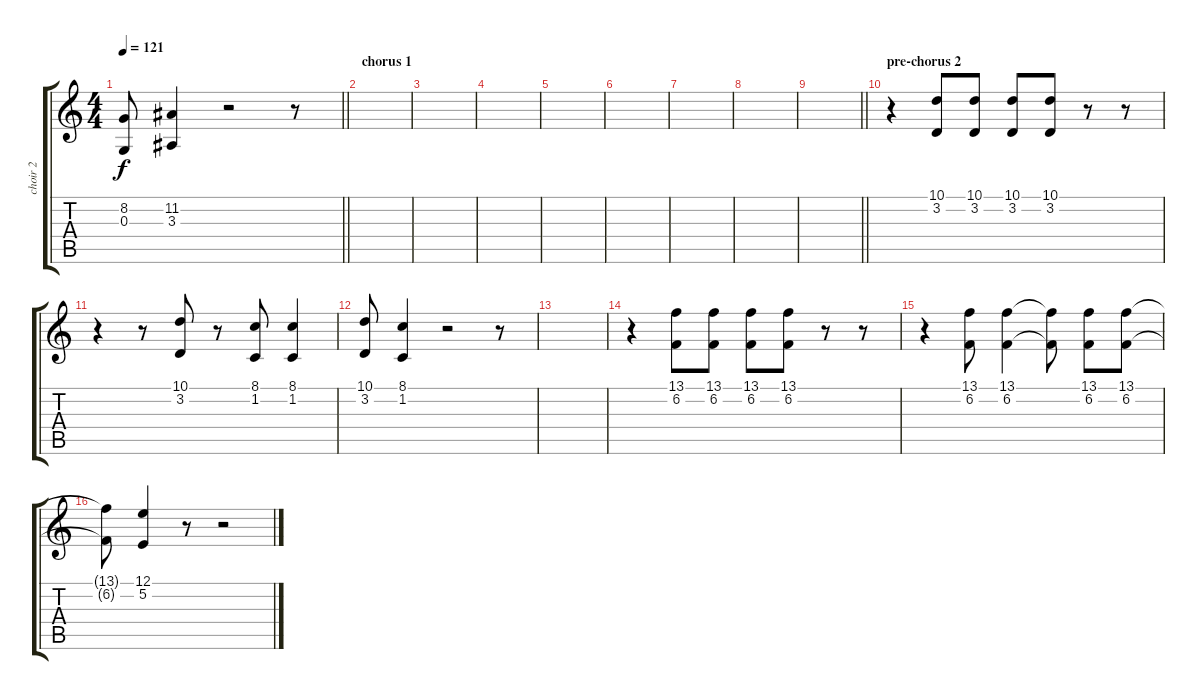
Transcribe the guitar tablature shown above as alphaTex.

\track ("choir 2" "choir 2") {instrument synthbrass1}
\staff {score tabs}
\tuning (E4 B3 G3 D3 A2 E2) {hide}
\ts (4 4)
\tempo 121
\clef g2
\barLineRight lightlight
\ks c
(8.2 0.3).8{dy f} (11.2 3.3).4 r.2 r.8 |
\section ("" "chorus 1")
|
|
|
|
|
|
|
\barLineRight lightlight
|
\section ("" "pre-chorus 2")
r.4 (10.1 3.2).8 (10.1 3.2).8 (10.1 3.2).8 (10.1 3.2).8 r.8 r.8 |
r.4 r.8 (10.1 3.2).8 r.8 (8.1 1.2).8 (8.1 1.2).4 |
(10.1 3.2).8 (8.1 1.2).4 r.2 r.8 |
|
r.4 (13.1 6.2).8 (13.1 6.2).8 (13.1 6.2).8 (13.1 6.2).8 r.8 r.8 |
r.4 (13.1 6.2).8 (13.1 6.2).4 (13.1{t} 6.2{t}).8 (13.1 6.2).8 (13.1 6.2).8 |
(13.1{t} 6.2{t}).8 (12.1 5.2).4 r.8 r.2
